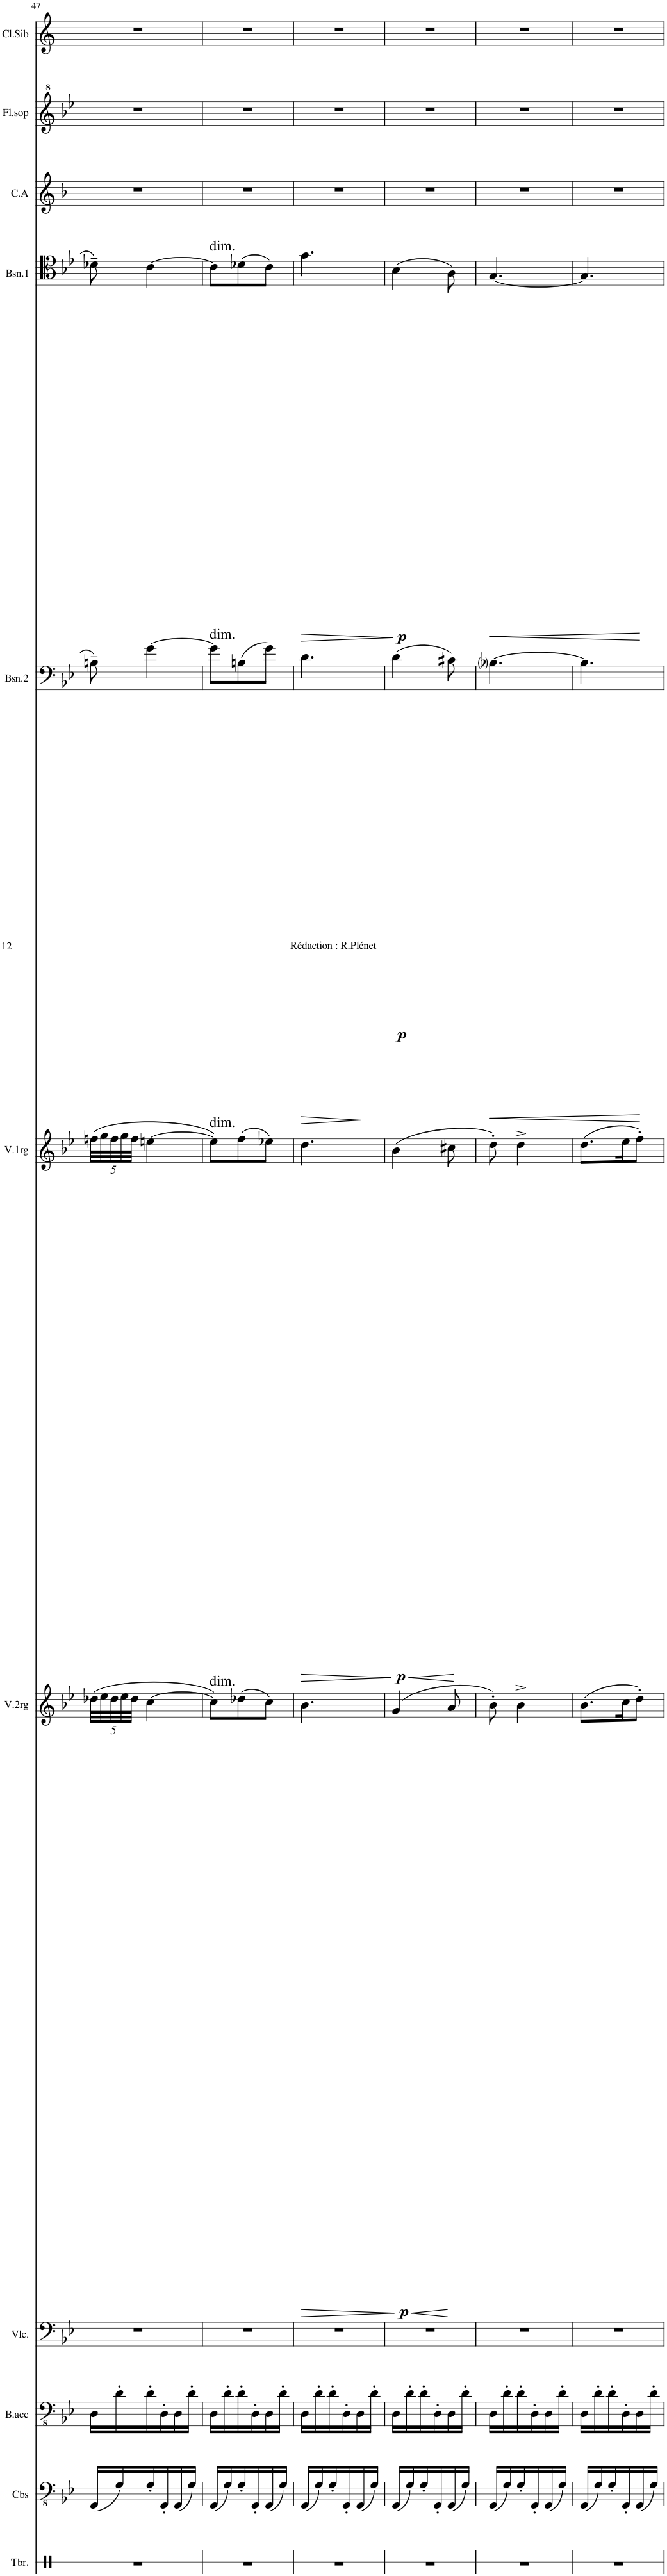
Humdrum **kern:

**kern	**kern	**kern	**kern	**kern	**dynam	**kern	**dynam	**kern	**dynam	**kern	**dynam	**kern	**kern	**kern
*part11	*part10	*part9	*part8	*part7	*part7	*part6	*part6	*part5	*part5	*part4	*part4	*part3	*part2	*part1
*staff11	*staff10	*staff9	*staff8	*staff7	*staff7	*staff6	*staff6	*staff5	*staff5	*staff4	*staff4	*staff3	*staff2	*staff1
*I"Tambourin	*I"Contrebasse (avec sourdine)	*I"Basse       accoustique (avec sourdine)	*I"Violoncelles	*I"Violons 2ème rang	*	*I"Violons 1er rang	*	*I"Basson 2	*	*I"Basson 1	*	*I"Cor Anglais	*I"Flûte à Bec     soprano	*I"Clarinette       en Sib
*I'Tbr.	*I'Cbs	*I'B.acc	*I'Vlc.	*I'V.2rg	*	*I'V.1rg	*	*I'Bsn.2	*	*I'Bsn.1	*	*I'C.A	*I'Fl.sop	*I'Cl.Sib
!!LO:PB:g=z
*clefX	*clefFv4	*clefFv4	*clefF4	*clefG2	*	*clefG2	*	*clefF4	*	*clefC4	*	*clefG2	*clefG^2	*clefG2
*	*Trd7c12	*	*	*	*	*	*	*	*	*	*	*Trd4c7	*	*Trd1c2
*k[]	*k[b-e-]	*k[b-e-]	*k[b-e-]	*k[b-e-]	*	*k[b-e-]	*	*k[b-e-]	*	*k[b-e-]	*	*k[b-]	*k[b-e-]	*k[]
*M3/8	*M3/8	*M3/8	*M3/8	*M3/8	*	*M3/8	*	*M3/8	*	*M3/8	*	*M3/8	*M3/8	*M3/8
*	*	*	*	*Xbrackettup	*	*Xbrackettup	*	*	*	*	*	*	*	*
=47	=47	=47	=47	=47	=47	=47	=47	=47	=47	=47	=47	=47	=47	=47
4.r	(16GGG/LL	16DD\LL	4.r	(40dd-X\LLL	.	(40ffn\LLL	.	8Bn~\	.	8d-X~\	.	4.r	4.r	4.r
.	.	.	.	40ee-\	.	40gg\	.	.	.	.	.	.	.	.
.	.	.	.	40dd-\	.	40ff\	.	.	.	.	.	.	.	.
.	16GG/)	16D'\	.	.	.	.	.	.	.	.	.	.	.	.
.	.	.	.	40ee-\	.	40gg\	.	.	.	.	.	.	.	.
.	.	.	.	40dd-\JJJ	.	40ff\JJJ	.	.	.	.	.	.	.	.
.	16GG'/	16D'\	.	[4cc\	.	[4een\	.	[4g\	.	[4c\	.	.	.	.
.	16GGG'/	16DD'\	.	.	.	.	.	.	.	.	.	.	.	.
.	(16GGG/	16DD\	.	.	.	.	.	.	.	.	.	.	.	.
.	16GG/JJ)	16D'\JJ	.	.	.	.	.	.	.	.	.	.	.	.
=48	=48	=48	=48	=48	=48	=48	=48	=48	=48	=48	=48	=48	=48	=48
!	!	!	!	!	!	!	!	!	!	!LO:TX:a:t=dim.	!	!	!	!
!	!	!	!	!	!	!	!	!LO:TX:a:t=dim.	!	!	!	!	!	!
!	!	!	!	!	!	!LO:TX:a:t=dim.	!	!	!	!	!	!	!	!
!	!	!	!	!LO:TX:a:t=dim.	!	!	!	!	!	!	!	!	!	!
4.r	(16GGG/LL	16DD\LL	4.r	8cc\L])	.	8ee\L])	.	8g\L]	.	8c\L]	.	4.r	4.r	4.r
.	16GG/)	16D'\	.	.	.	.	.	.	.	.	.	.	.	.
.	16GG'/	16D'\	.	(8dd-X\	.	(8ff\	.	(8Bn\	.	(8d-X\	.	.	.	.
.	16GGG'/	16DD'\	.	.	.	.	.	.	.	.	.	.	.	.
.	(16GGG/	16DD\	.	8cc\J)	.	8ee-X\J)	.	8g\J)	.	8c\J)	.	.	.	.
.	16GG/JJ)	16D'\JJ	.	.	.	.	.	.	.	.	.	.	.	.
=49	=49	=49	=49	=49	=49	=49	=49	=49	=49	=49	=49	=49	=49	=49
!	!	!	!	!	!LO:HP:b	!	!LO:HP:b	!	!LO:HP:b	!	!LO:HP:b	!	!	!
4.r	(16GGG/LL	16DD\LL	4.r	4.b-\	>	4.dd\	>	4.d\	>	4.g\	>	4.r	4.r	4.r
.	16GG/)	16D'\	.	.	.	.	.	.	.	.	.	.	.	.
.	16GG'/	16D'\	.	.	.	.	.	.	.	.	.	.	.	.
.	16GGG'/	16DD'\	.	.	.	.	.	.	.	.	.	.	.	.
.	(16GGG/	16DD\	.	.	.	.	.	.	.	.	.	.	.	.
.	16GG/JJ)	16D'\JJ	.	.	.	.	.	.	.	.	.	.	.	.
.	.	.	.	.	]	.	]	.	]	.	]	.	.	.
=50	=50	=50	=50	=50	=50	=50	=50	=50	=50	=50	=50	=50	=50	=50
!	!	!	!	!	!LO:HP:b	!	!LO:HP:b	!	!	!	!	!	!	!
!	!	!	!	!	!LO:DY:n=1:b	!	!LO:DY:n=1:b	!	!LO:DY:b	!	!LO:DY:b	!	!	!
4.r	(16GGG/LL	16DD\LL	4.r	(4g/	< p	(4b-\	< p	(4d\	p	(4B-\	p	4.r	4.r	4.r
.	16GG/)	16D'\	.	.	.	.	.	.	.	.	.	.	.	.
.	16GG'/	16D'\	.	.	.	.	.	.	.	.	.	.	.	.
.	16GGG'/	16DD'\	.	.	.	.	.	.	.	.	.	.	.	.
.	(16GGG/	16DD\	.	8a/	[	8cc#X\	[	8c#X\)	.	8A\)	.	.	.	.
.	16GG/JJ)	16D'\JJ	.	.	.	.	.	.	.	.	.	.	.	.
=51	=51	=51	=51	=51	=51	=51	=51	=51	=51	=51	=51	=51	=51	=51
!	!	!	!	!	!	!	!	!	!LO:HP:b	!	!LO:HP:b	!	!	!
4.r	(16GGG/LL	16DD\LL	4.r	8b-'\)	.	8dd'\)	.	[4.B-i\	<	[4.G/	<	4.r	4.r	4.r
.	16GG/)	16D'\	.	.	.	.	.	.	.	.	.	.	.	.
.	16GG'/	16D'\	.	4b-^\	.	4dd^\	.	.	.	.	.	.	.	.
.	16GGG'/	16DD'\	.	.	.	.	.	.	.	.	.	.	.	.
.	(16GGG/	16DD\	.	.	.	.	.	.	.	.	.	.	.	.
.	16GG/JJ)	16D'\JJ	.	.	.	.	.	.	.	.	.	.	.	.
=52	=52	=52	=52	=52	=52	=52	=52	=52	=52	=52	=52	=52	=52	=52
4.r	(16GGG/LL	16DD\LL	4.r	(8.b-\L	.	(8.dd\L	.	4.B-\]	.	4.G/]	.	4.r	4.r	4.r
.	16GG/)	16D'\	.	.	.	.	.	.	.	.	.	.	.	.
.	16GG'/	16D'\	.	.	.	.	.	.	.	.	.	.	.	.
.	16GGG'/	16DD'\	.	16cc\K	.	16ee-\K	.	.	.	.	.	.	.	.
.	(16GGG/	16DD\	.	8dd'\J)	.	8ff'\J)	.	.	.	.	.	.	.	.
.	16GG/JJ)	16D'\JJ	.	.	.	.	.	.	.	.	.	.	.	.
.	.	.	.	.	.	.	.	.	[	.	[	.	.	.
=	=	=	=	=	=	=	=	=	=	=	=	=	=	=
*-	*-	*-	*-	*-	*-	*-	*-	*-	*-	*-	*-	*-	*-	*-
